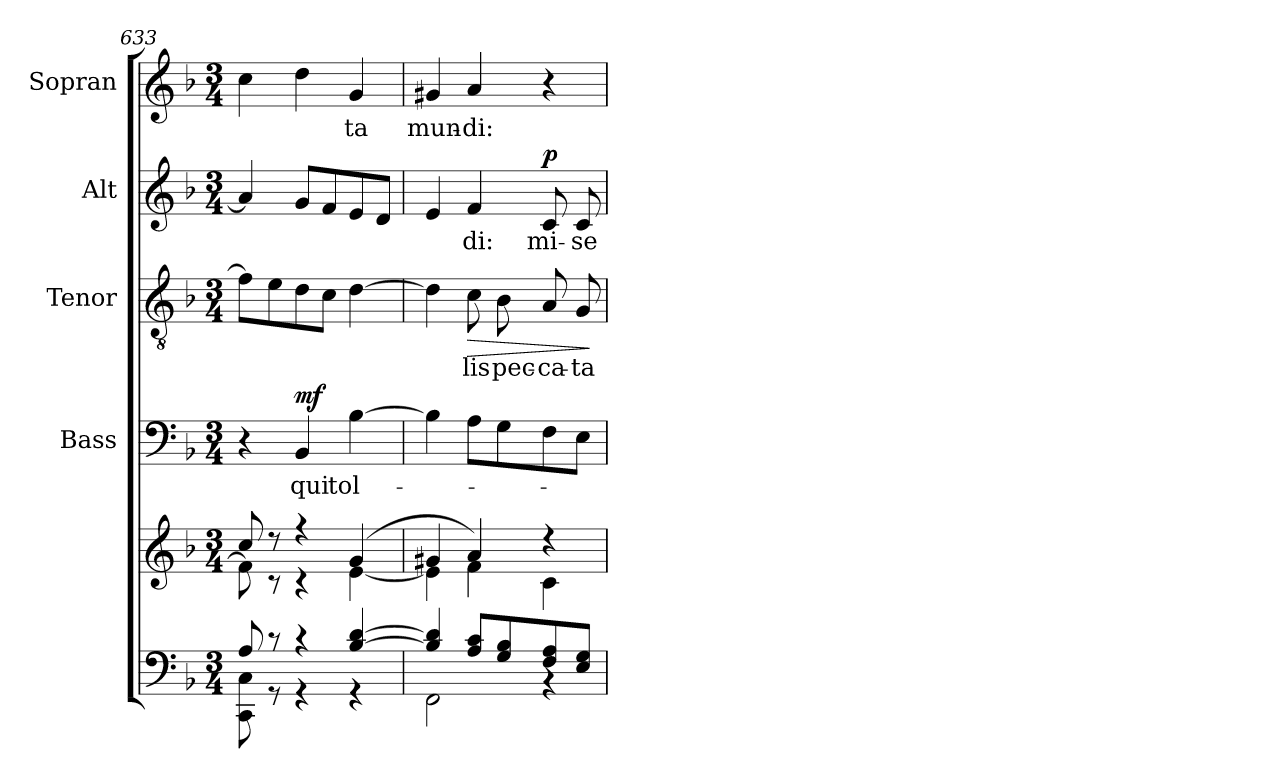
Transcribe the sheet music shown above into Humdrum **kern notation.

**kern	**kern	**kern	**text	**dynam	**kern	**text	**dynam	**kern	**text	**dynam	**kern	**text
*part5	*part5	*part4	*part4	*part4	*part3	*part3	*part3	*part2	*part2	*part2	*part1	*part1
*staff6	*staff5	*staff4	*staff4	*staff4	*staff3	*staff3	*staff3	*staff2	*staff2	*staff2	*staff1	*staff1
*	*	*I"Bass	*	*	*I"Tenor	*	*	*I"Alt	*	*	*I"Sopran	*
*	*	*I'B.	*	*	*I'T.	*	*	*I'A.	*	*	*I'S.	*
!!LO:LB:g=z
*clefF4	*clefG2	*clefF4	*	*	*clefGv2	*	*	*clefG2	*	*	*clefG2	*
*k[b-]	*k[b-]	*k[b-]	*	*	*k[b-]	*	*	*k[b-]	*	*	*k[b-]	*
*F:	*F:	*F:	*	*	*F:	*	*	*F:	*	*	*F:	*
*M3/4	*M3/4	*M3/4	*	*	*M3/4	*	*	*M3/4	*	*	*M3/4	*
=633	=633	=633	=633	=633	=633	=633	=633	=633	=633	=633	=633	=633
*^	*^	*	*	*	*	*	*	*	*	*	*	*
8A/	8CC\ 8C\	8cc/	8f\]	4r	.	.	8f\L]	.	.	4a/]	.	.	4cc\	.
8r	8r	8r	8r	.	.	.	8e\	.	.	.	.	.	.	.
!	!	!	!	!	!LO:LY:b	!LO:DY:a	!	!	!	!	!	!	!	!
4r	4r	4r	4r	4BB-/	qui	mf	8d\	.	.	8g/L	.	.	4dd\	.
.	.	.	.	.	.	.	8c\J	.	.	8f/	.	.	.	.
!	!	!	!	!	!LO:LY:b	!	!	!	!	!	!	!	!	!LO:LY:b
[>4B-/ [>4d/	4r	(4g/	[<4e\	[4B-\	tol-	.	[4d\	.	.	8e/	.	.	4g/	-ta
.	.	.	.	.	.	.	.	.	.	8d/J	.	.	.	.
=634	=634	=634	=634	=634	=634	=634	=634	=634	=634	=634	=634	=634	=634	=634
!	!	!	!	!	!	!	!	!	!	!	!	!	!	!LO:LY:b
4B-/] 4d/]	2FF\	4g#X/	4e\]	4B-\]	.	.	4d\]	.	.	4e/	.	.	4g#X/	mun-
!	!	!	!	!	!	!	!	!LO:LY:b	!LO:HP:b	!	!LO:LY:b	!	!	!LO:LY:b
8A/ 8c/L	.	4a/)	4f\	8A\L	.	.	8c\	-lis	>	4f/	-di:	.	4a/	-di:
!	!	!	!	!	!	!	!	!LO:LY:b	!	!	!	!	!	!
8G/ 8B-/	.	.	.	8G\	.	.	8B-\	pec-	.	.	.	.	.	.
!	!	!	!	!	!	!	!	!LO:LY:b	!	!	!LO:LY:b	!LO:DY:a	!	!
8F/ 8A/	4rAA	4r	4c\	8F\	.	.	8A/	-ca-	.	8c/	mi-	p	4r	.
!	!	!	!	!	!	!	!	!LO:LY:b	!	!	!LO:LY:b	!	!	!
8E/ 8G/J	.	.	.	8E\J	.	.	8G/	-ta	.	8c/	-se-	.	.	.
*v	*v	*	*	*	*	*	*	*	*	*	*	*	*	*
*	*v	*v	*	*	*	*	*	*	*	*	*	*	*
.	.	.	.	.	.	.	]	.	.	.	.	.
=	=	=	=	=	=	=	=	=	=	=	=	=
*-	*-	*-	*-	*-	*-	*-	*-	*-	*-	*-	*-	*-
